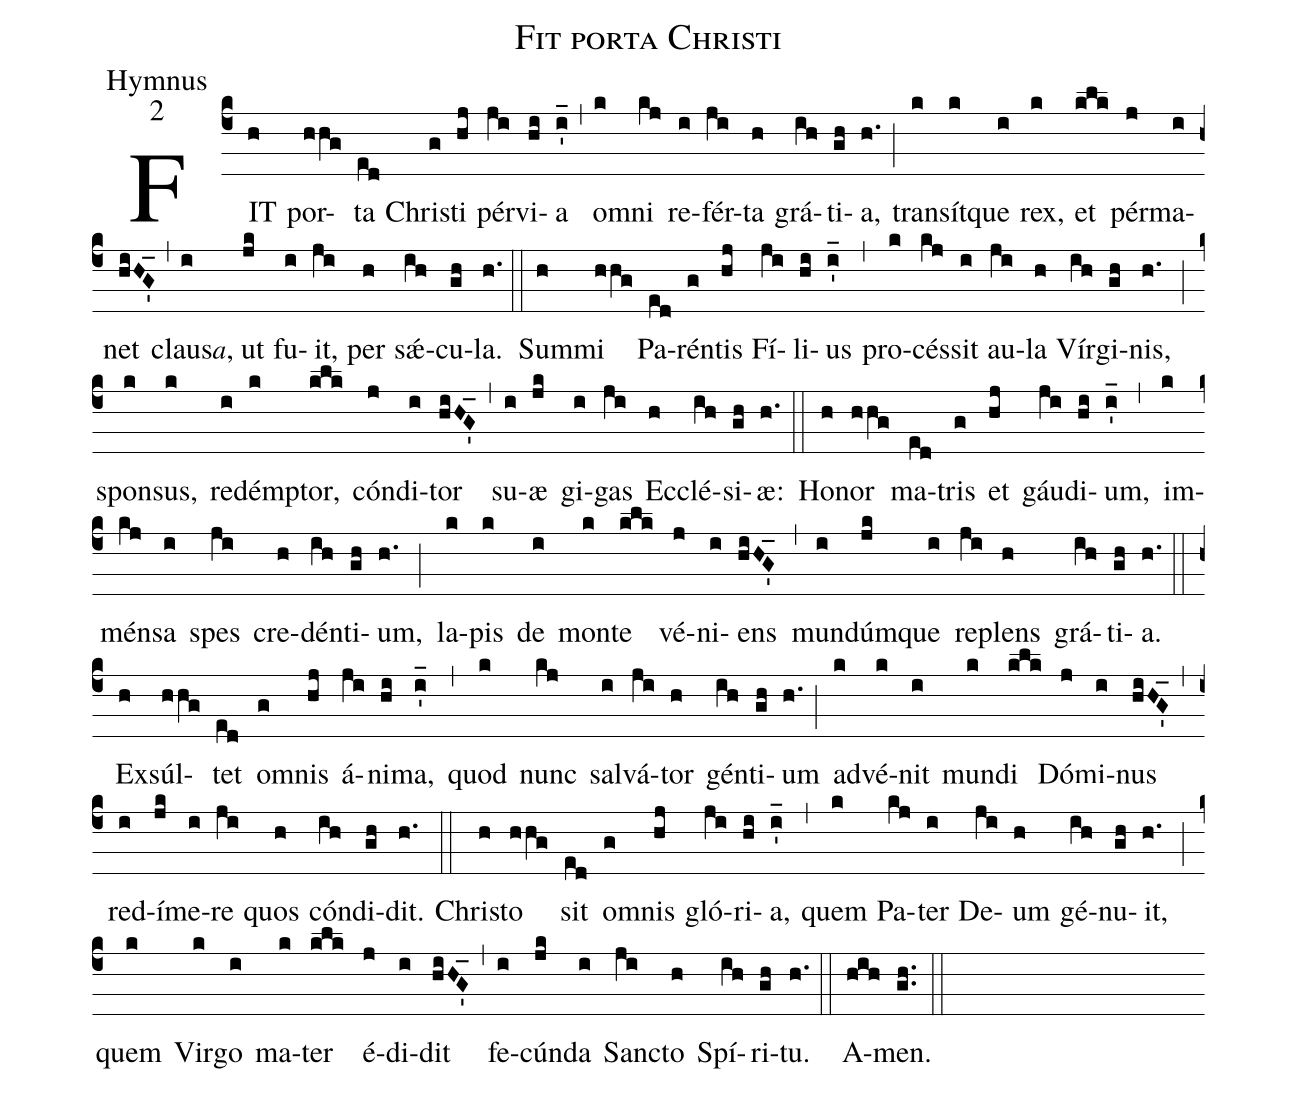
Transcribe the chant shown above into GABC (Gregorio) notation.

name:Fit porta Christi;
office-part:Hymnus;
mode:2;
%%
(c4)
FIT(h) por(hhg)ta(ed) Chri(g)sti(hj) pér(ji)vi(hi)a(i_') (,)
om(k)ni(kj) re(i)fér(ji)ta(h) grá(ih)ti(gh)a,(h.) (;)
trans(k)ít(k)que(i) rex,(k) et(klk) pér(j)ma(i)net(hiHG_') (,)
clau(i)s<e>a</e>, {u}t(jk) fu(i)it,(ji) per(h) sǽ(ih)cu(gh)la.(h.) (::)

Sum(h)mi(hhg) Pa(ed)rén(g)tis(hj) Fí(ji)li(hi)us(i_') (,)
pro(k)cés(kj)sit(i) au(ji)la(h) Vír(ih)gi(gh)nis,(h.) (;)
spon(k)sus,(k) red(i)ém(k)ptor,(klk) cón(j)di(i)tor(hiHG_') (,)
su(i)æ(jk) gi(i)gas(ji) Ec(h)clé(ih)si(gh)æ:(h.) (::)

Ho(h)nor(hhg) ma(ed)tris(g) et(hj) gáu(ji)di(hi)um,(i_') (,)
im(k)mén(kj)sa(i) spes(ji) cre(h)dén(ih)ti(gh)um,(h.) (;)
la(k)pis(k) de(i) mon(k)te(klk) vé(j)ni(i)ens(hiHG_') (,)
mun(i)dúm(jk)que(i) re(ji)plens(h) grá(ih)ti(gh)a.(h.) (::)

Ex(h)súl(hhg)tet(ed) om(g)nis(hj) á(ji)ni(hi)ma,(i_') (,)
quod(k) nunc(kj) sal(i)vá(ji)tor(h) gén(ih)ti(gh)um(h.) (;)
ad(k)vé(k)nit(i) mun(k)di(klk) Dó(j)mi(i)nus(hiHG_') (,)
red(i)í(jk)me(i)re(ji) quos(h) cón(ih)di(gh)dit.(h.) (::)

Chri(h)sto(hhg) sit(ed) om(g)nis(hj) gló(ji)ri(hi)a,(i_') (,)
quem(k) Pa(kj)ter(i) De(ji)um(h) gé(ih)nu(gh)it,(h.) (;)
quem(k) Vir(k)go(i) ma(k)ter(klk) é(j)di(i)dit(hiHG_') (,)
fe(i)cún(jk)da(i) San(ji)cto(h) Spí(ih)ri(gh)tu.(h.) (::)

A(hih)men.(gh..) (::)
